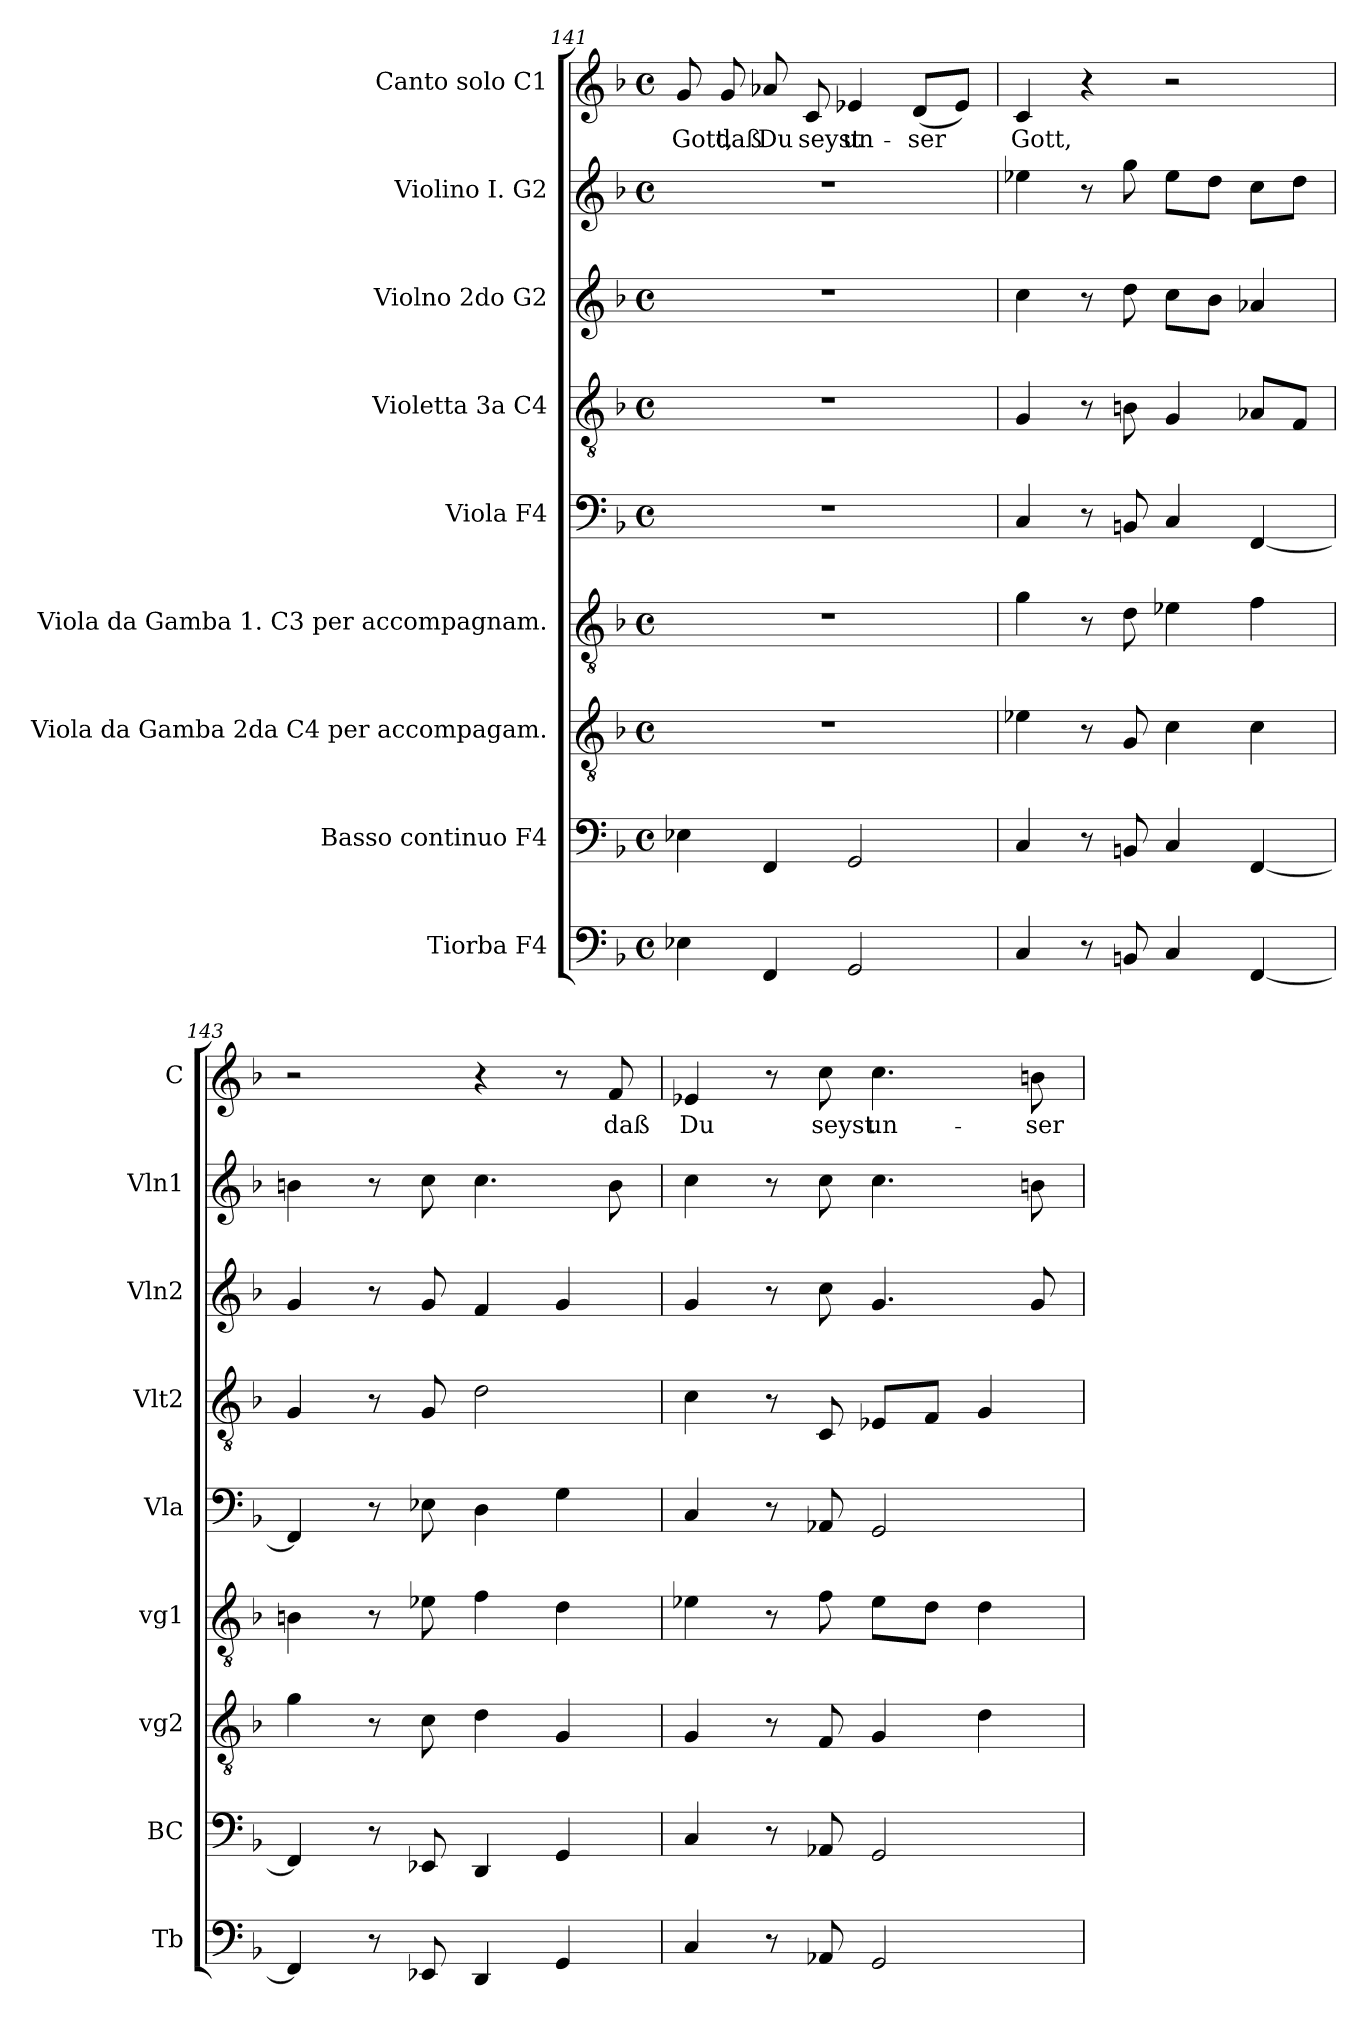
**kern	**kern	**kern	**kern	**kern	**kern	**kern	**kern	**kern	**text
*part9	*part8	*part7	*part6	*part5	*part4	*part3	*part2	*part1	*part1
*staff9	*staff8	*staff7	*staff6	*staff5	*staff4	*staff3	*staff2	*staff1	*staff1
*I"Tiorba F4	*I"Basso continuo F4	*I"Viola da Gamba 2da C4 per accompagam.	*I"Viola da Gamba 1. C3 per accompagnam.	*I"Viola F4	*I"Violetta 3a C4	*I"Violno 2do G2	*I"Violino I. G2	*I"Canto solo C1	*
*I'Tb	*I'BC	*I'vg2	*I'vg1	*I'Vla	*I'Vlt2	*I'Vln2	*I'Vln1	*I'C	*
!!LO:LB:g=z
*clefF4	*clefF4	*clefGv2	*clefGv2	*clefF4	*clefGv2	*clefG2	*clefG2	*clefG2	*
*k[b-]	*k[b-]	*k[b-]	*k[b-]	*k[b-]	*k[b-]	*k[b-]	*k[b-]	*k[b-]	*
*F:	*F:	*F:	*F:	*F:	*F:	*F:	*F:	*F:	*
*M4/4	*M4/4	*M4/4	*M4/4	*M4/4	*M4/4	*M4/4	*M4/4	*M4/4	*
*met(c)	*met(c)	*met(c)	*met(c)	*met(c)	*met(c)	*met(c)	*met(c)	*met(c)	*
=141	=141	=141	=141	=141	=141	=141	=141	=141	=141
!	!	!	!	!	!	!	!	!	!LO:LY:b
4E-X\	4E-X\	1r	1r	1r	1r	1r	1r	8g/	Gott,
!	!	!	!	!	!	!	!	!	!LO:LY:b
.	.	.	.	.	.	.	.	8g/	daß
!	!	!	!	!	!	!	!	!	!LO:LY:b
4FF/	4FF/	.	.	.	.	.	.	8a-X/	Du
!	!	!	!	!	!	!	!	!	!LO:LY:b
.	.	.	.	.	.	.	.	8c/	seyst
!	!	!	!	!	!	!	!	!	!LO:LY:b
2GG/	2GG/	.	.	.	.	.	.	4e-X/	un-
!	!	!	!	!	!	!	!	!	!LO:LY:b
.	.	.	.	.	.	.	.	(<8d/L	-ser
.	.	.	.	.	.	.	.	8e-/J)	.
=142	=142	=142	=142	=142	=142	=142	=142	=142	=142
!	!	!	!	!	!	!	!	!	!LO:LY:b
4C/	4C/	4e-X\	4g\	4C/	4G/	4cc\	4ee-X\	4c/	Gott,
8r	8r	8r	8r	8r	8r	8r	8r	4r	.
8BBn/	8BBn/	8G/	8d\	8BBn/	8Bn\	8dd\	8gg\	.	.
4C/	4C/	4c\	4e-X\	4C/	4G/	8cc\L	8ee-\L	2r	.
.	.	.	.	.	.	8b-\J	8dd\J	.	.
[4FF/	[4FF/	4c\	4f\	[4FF/	8A-X/L	4a-X/	8cc\L	.	.
.	.	.	.	.	8F/J	.	8dd\J	.	.
=143	=143	=143	=143	=143	=143	=143	=143	=143	=143
4FF/]	4FF/]	4g\	4Bn\	4FF/]	4G/	4g/	4bn\	2r	.
8r	8r	8r	8r	8r	8r	8r	8r	.	.
8EE-X/	8EE-X/	8c\	8e-X\	8E-X\	8G/	8g/	8cc\	.	.
4DD/	4DD/	4d\	4f\	4D\	2d\	4f/	4.cc\	4r	.
4GG/	4GG/	4G/	4d\	4G\	.	4g/	.	8r	.
!	!	!	!	!	!	!	!	!	!LO:LY:b
.	.	.	.	.	.	.	8b\	8f/	daß
=144	=144	=144	=144	=144	=144	=144	=144	=144	=144
!	!	!	!	!	!	!	!	!	!LO:LY:b
4C/	4C/	4G/	4e-X\	4C/	4c\	4g/	4cc\	4e-X/	Du
8r	8r	8r	8r	8r	8r	8r	8r	8r	.
!	!	!	!	!	!	!	!	!	!LO:LY:b
8AA-X/	8AA-X/	8F/	8f\	8AA-X/	8C/	8cc\	8cc\	8cc\	seyst
!	!	!	!	!	!	!	!	!	!LO:LY:b
2GG/	2GG/	4G/	8e-\L	2GG/	8E-X/L	4.g/	4.cc\	4.cc\	un-
.	.	.	8d\J	.	8F/J	.	.	.	.
.	.	4d\	4d\	.	4G/	.	.	.	.
!	!	!	!	!	!	!	!	!	!LO:LY:b
.	.	.	.	.	.	8g/	8bn\	8bn\	-ser
=	=	=	=	=	=	=	=	=	=
*-	*-	*-	*-	*-	*-	*-	*-	*-	*-
